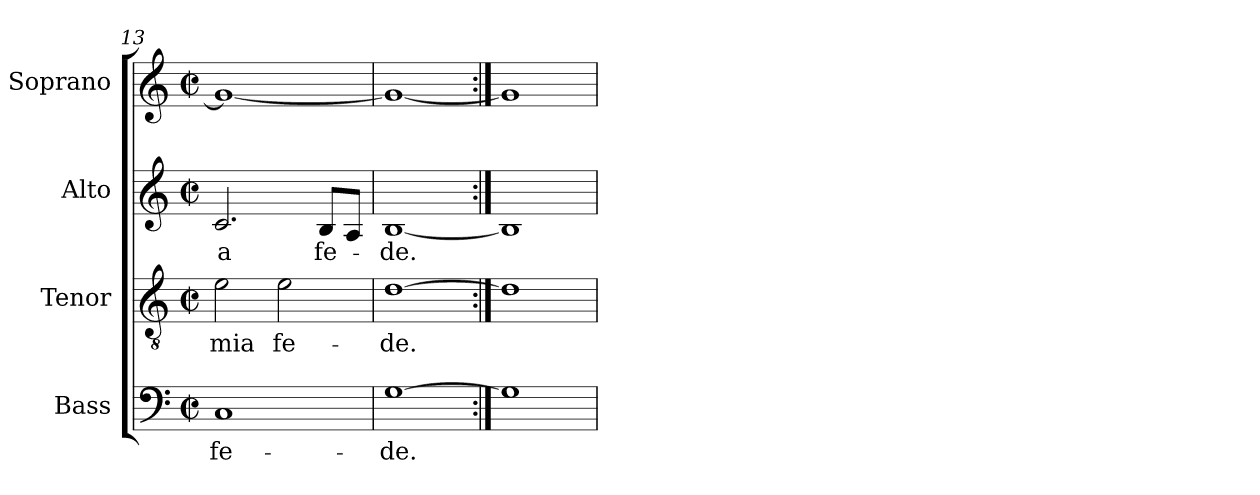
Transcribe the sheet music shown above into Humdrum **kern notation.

**kern	**text	**kern	**text	**kern	**text	**kern
*part4	*part4	*part3	*part3	*part2	*part2	*part1
*staff4	*staff4	*staff3	*staff3	*staff2	*staff2	*staff1
*I"Bass	*	*I"Tenor	*	*I"Alto	*	*I"Soprano
*I'B.	*	*I'T.	*	*I'A.	*	*I'S.
*clefF4	*	*clefGv2	*	*clefG2	*	*clefG2
*	*	*ITrd7c12	*	*	*	*
*k[]	*	*k[]	*	*k[]	*	*k[]
*C:	*	*C:	*	*C:	*	*C:
*M2/2	*	*M2/2	*	*M2/2	*	*M2/2
*met(c|)	*	*met(c|)	*	*met(c|)	*	*met(c|)
=13	=13	=13	=13	=13	=13	=13
!	!LO:LY:b:color=#000000	!	!	!	!	!
!	!	!	!LO:LY:b:color=#000000	!	!	!
!	!	!	!	!	!LO:LY:b:color=#000000	!
1Ci	fe-	2Ei\	mia	2.ci/	-a	1gi_
!	!	!	!LO:LY:b:color=#000000	!	!	!
.	.	2Ei\	fe-	.	.	.
!	!	!	!	!	!LO:LY:b:color=#000000	!
.	.	.	.	8Bi/L	fe-	.
.	.	.	.	8Ai/J	.	.
=14	=14	=14	=14	=14	=14	=14
!	!LO:LY:b:color=#000000	!	!	!	!	!
!	!	!	!LO:LY:b:color=#000000	!	!	!
!	!	!	!	!	!LO:LY:b:color=#000000	!
[1Gi	-de.	[1Di	-de.	[1Bi	-de.	1gi_
=15:|!	=15:|!	=15:|!	=15:|!	=15:|!	=15:|!	=15:|!
1Gi]	.	1Di]	.	1Bi]	.	1gi]
=	=	=	=	=	=	=
*-	*-	*-	*-	*-	*-	*-
